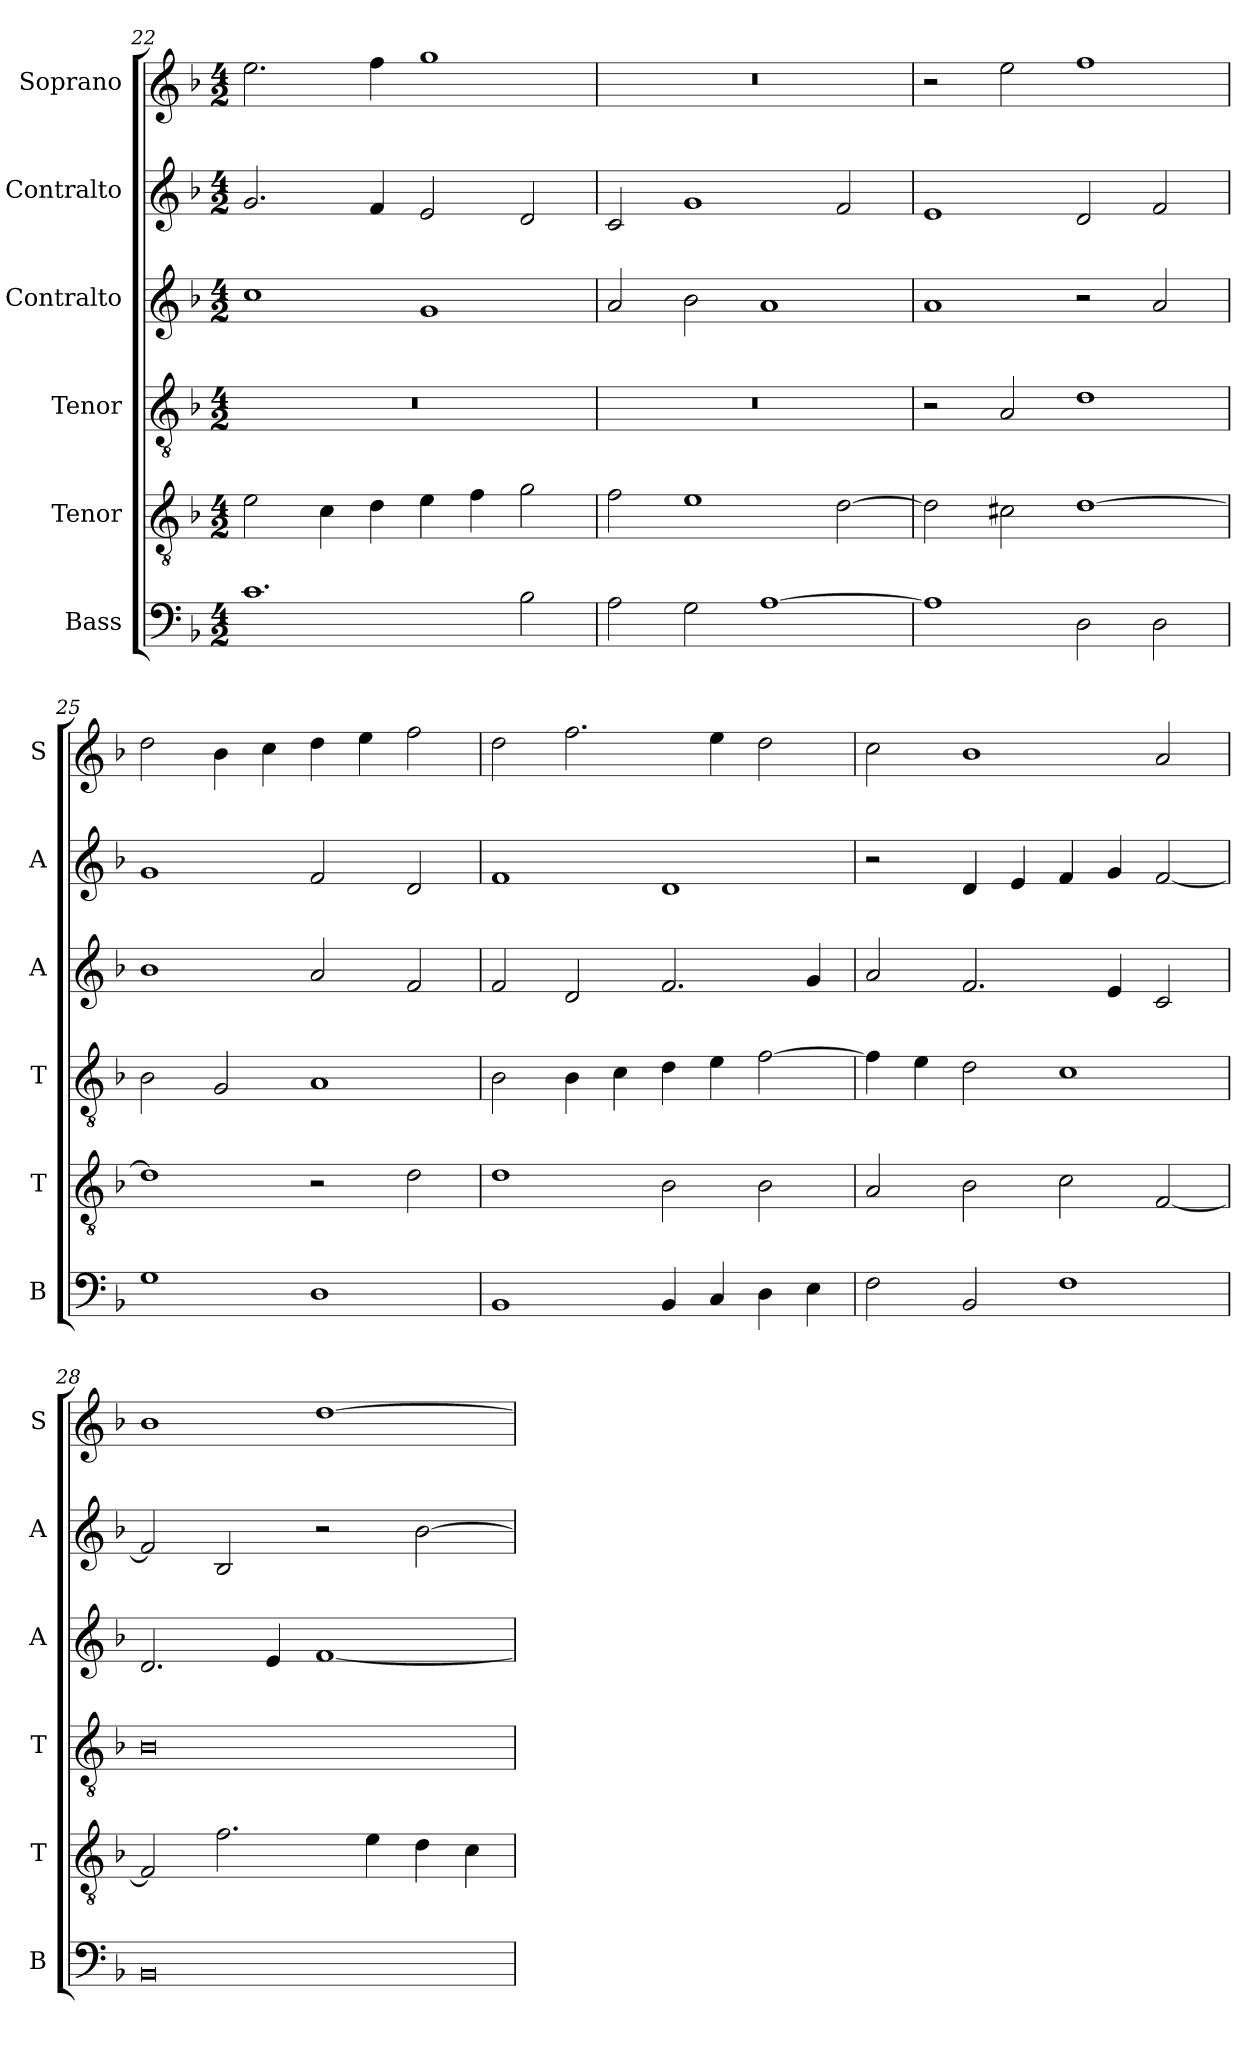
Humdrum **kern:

**kern	**kern	**kern	**kern	**kern	**kern
*part6	*part5	*part4	*part3	*part2	*part1
*staff6	*staff5	*staff4	*staff3	*staff2	*staff1
*I"Bass	*I"Tenor	*I"Tenor	*I"Contralto	*I"Contralto	*I"Soprano
*I'B	*I'T	*I'T	*I'A	*I'A	*I'S
*clefF4	*clefGv2	*clefGv2	*clefG2	*clefG2	*clefG2
*k[b-]	*k[b-]	*k[b-]	*k[b-]	*k[b-]	*k[b-]
*G:dor	*G:dor	*G:dor	*G:dor	*G:dor	*G:dor
*M4/2	*M4/2	*M4/2	*M4/2	*M4/2	*M4/2
=22	=22	=22	=22	=22	=22
1.c	2e	0r	1cc	2.g	2.ee
.	4c	.	.	.	.
.	4d	.	.	4f	4ff
.	4e	.	1g	2e	1gg
.	4f	.	.	.	.
2B-	2g	.	.	2d	.
=23	=23	=23	=23	=23	=23
2A	2f	0r	2a	2c	0r
2G	1e	.	2b-	1g	.
[1A	.	.	1a	.	.
.	[2d	.	.	2f	.
=24	=24	=24	=24	=24	=24
1A]	2d]	2r	1a	1e	2r
.	2c#X	2A	.	.	2ee
2D	[1d	1d	2r	2d	1ff
2D	.	.	2a	2f	.
=25	=25	=25	=25	=25	=25
1G	1d]	2B-	1b-	1g	2dd
.	.	2G	.	.	4b-
.	.	.	.	.	4cc
1D	2r	1A	2a	2f	4dd
.	.	.	.	.	4ee
.	2d	.	2f	2d	2ff
=26	=26	=26	=26	=26	=26
1BB-	1d	2B-	2f	1f	2dd
.	.	4B-	2d	.	2.ff
.	.	4c	.	.	.
4BB-	2B-	4d	2.f	1d	.
4C	.	4e	.	.	4ee
4D	2B-	[2f	.	.	2dd
4E	.	.	4g	.	.
=27	=27	=27	=27	=27	=27
2F	2A	4f]	2a	2r	2cc
.	.	4e	.	.	.
2BB-	2B-	2d	2.f	4d	1b-
.	.	.	.	4e	.
1F	2c	1c	.	4f	.
.	.	.	4e	4g	.
.	[2F	.	2c	[2f	2a
=28	=28	=28	=28	=28	=28
0BB-	2F]	0B-	2.d	2f]	1b-
.	2.f	.	.	2B-	.
.	.	.	4e	.	.
.	.	.	[1f	2r	[1dd
.	4e	.	.	.	.
.	4d	.	.	[2b-	.
.	4c	.	.	.	.
=	=	=	=	=	=
*-	*-	*-	*-	*-	*-
